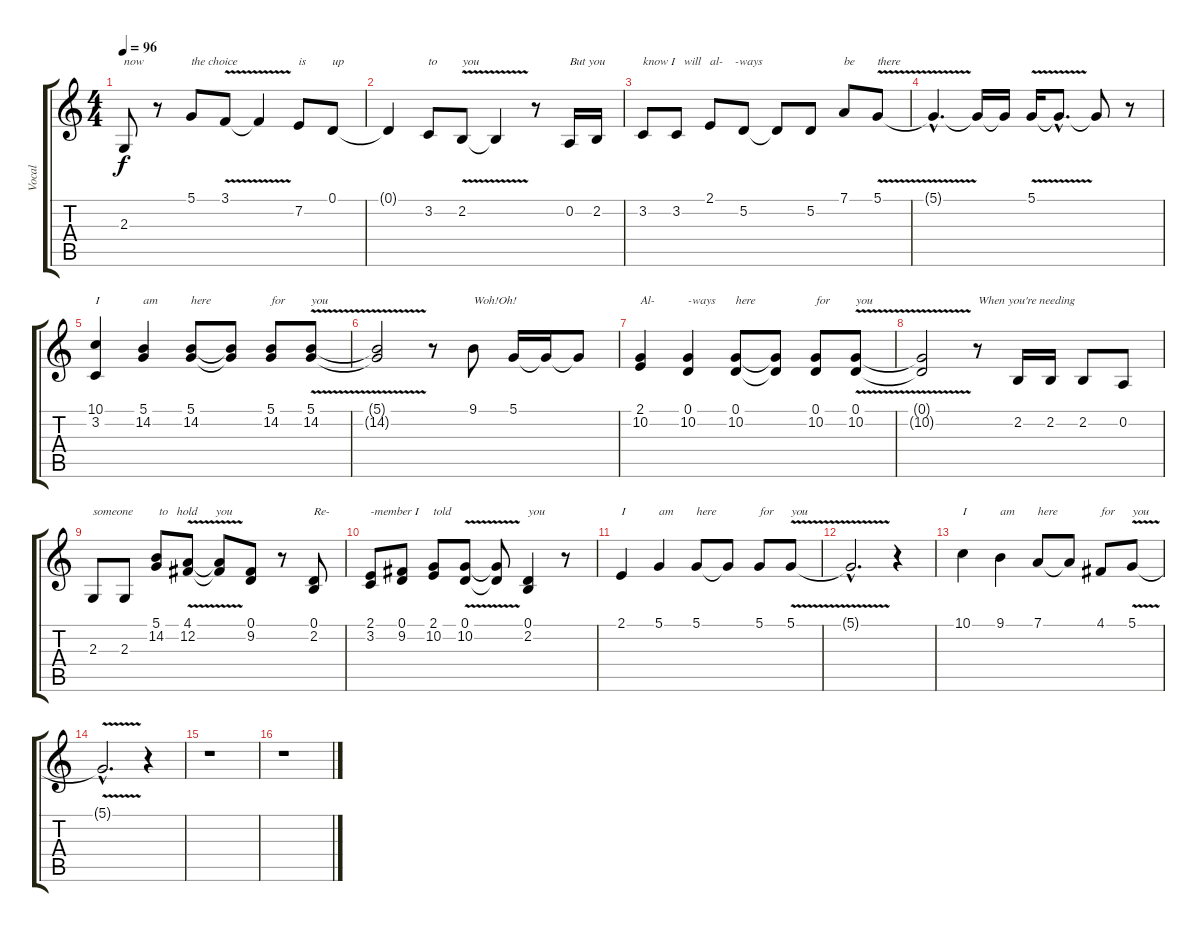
\track ("Vocal" "Vocal") {instrument harpsichord}
\staff {score tabs}
\tuning (D4 A3 F3 C3 G2 D2) {hide}
\ts (4 4)
\tempo 96
\clef g2
\ks c
2.3.8{txt "now" dy f} r.8 5.1.8{txt "the choice"} 3.1{v}.8 3.1{t}.4 7.2.8{txt "is"} 0.1.8{txt "up"} |
0.1{t}.4 3.2.8{txt "to"} 2.2{v}.8{txt "you"} 2.2{t}.4 r.8 0.2.16{txt "But you"} 2.2.16 |
3.2.8{txt "know I   will   al-    -ways"} 3.2.8 2.1.8 5.2.8 5.2{t}.8 5.2.8 7.1.8{txt "be"} 5.1{v}.8{txt "there"} |
5.1{hac t}.4{d} 5.1{t}.16 5.1{t}.16 5.1{v}.16 5.1{hac t}.8{d} 5.1{t}.8 r.8 |
(10.1 3.2).4{txt "I"} (5.1 14.2).4{txt "am"} (5.1 14.2).8{txt "here"} (5.1{t} 14.2{t}).8 (5.1 14.2).8{txt "for"} (5.1{v} 14.2).8{txt "you"} |
(5.1{t} 14.2{t}).2 r.8 9.1.8{txt "Woh!Oh!"} 5.1.16 5.1{t}.16 5.1{t}.8 |
(2.1 10.2).4{txt "Al-"} (0.1 10.2).4{txt "-ways"} (0.1 10.2).8{txt "here"} (0.1{t} 10.2{t}).8 (0.1 10.2).8{txt "for"} (0.1{v} 10.2).8{txt "you"} |
(0.1{t} 10.2{t}).2 r.8{txt "When you're needing"} 2.2.16 2.2.16 2.2.8 0.2.8 |
2.3.8{txt "someone"} 2.3.8 (5.1 14.2).8{txt " to   hold      you"} (4.1{v} 12.2).8 (4.1{t} 12.2{t}).8 (0.1 9.2).8 r.8 (0.1 2.2).8{txt "Re-"} |
(2.1 3.2).8{txt "-member I     told"} (0.1 9.2).8 (2.1 10.2).8 (0.1{v} 10.2).8 (0.1{t} 10.2{t}).8 (0.1 2.2).4{txt "you"} r.8 |
2.1.4{txt "I"} 5.1.4{txt "am"} 5.1.8{txt "here"} 5.1{t}.8 5.1.8{txt "for"} 5.1{v}.8{txt "you"} |
5.1{hac t}.2{d} r.4 |
10.1.4{txt "I"} 9.1.4{txt "am"} 7.1.8{txt "here"} 7.1{t}.8 4.1.8{txt "for"} 5.1{v}.8{txt "you"} |
5.1{hac t}.2{d} r.4 |
r.1 |
r.1
